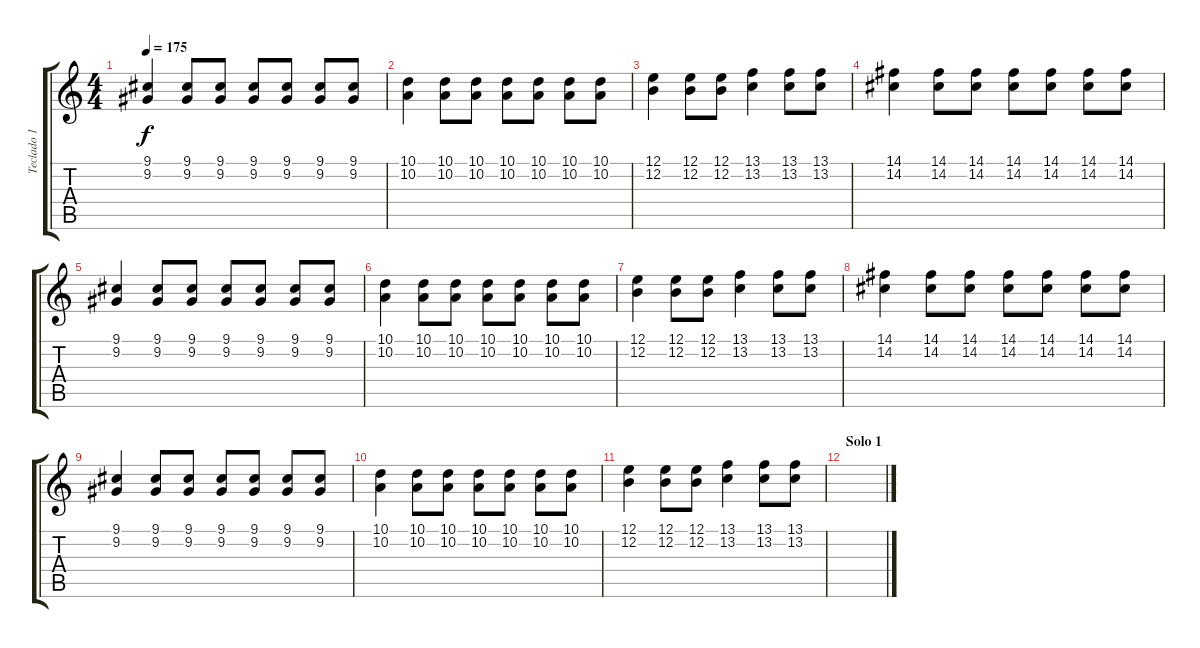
\track ("Teclado 1" "Teclado 1") {instrument brightacousticpiano}
\staff {score tabs}
\tuning (E4 B3 G3 D3 A2 E2) {hide}
\ts (4 4)
\tempo 175
\clef g2
\ks c
(9.1 9.2).4{dy f} (9.1 9.2).8 (9.1 9.2).8 (9.1 9.2).8 (9.1 9.2).8 (9.1 9.2).8 (9.1 9.2).8 |
(10.1 10.2).4 (10.1 10.2).8 (10.1 10.2).8 (10.1 10.2).8 (10.1 10.2).8 (10.1 10.2).8 (10.1 10.2).8 |
(12.1 12.2).4 (12.1 12.2).8 (12.1 12.2).8 (13.1 13.2).4 (13.1 13.2).8 (13.1 13.2).8 |
(14.1 14.2).4{instrument brightacousticpiano} (14.1 14.2).8 (14.1 14.2).8 (14.1 14.2).8 (14.1 14.2).8 (14.1 14.2).8 (14.1 14.2).8 |
(9.1 9.2).4 (9.1 9.2).8 (9.1 9.2).8 (9.1 9.2).8 (9.1 9.2).8 (9.1 9.2).8 (9.1 9.2).8 |
(10.1 10.2).4 (10.1 10.2).8 (10.1 10.2).8 (10.1 10.2).8 (10.1 10.2).8 (10.1 10.2).8 (10.1 10.2).8 |
(12.1 12.2).4 (12.1 12.2).8 (12.1 12.2).8 (13.1 13.2).4 (13.1 13.2).8 (13.1 13.2).8 |
(14.1 14.2).4{instrument brightacousticpiano} (14.1 14.2).8 (14.1 14.2).8 (14.1 14.2).8 (14.1 14.2).8 (14.1 14.2).8 (14.1 14.2).8 |
(9.1 9.2).4 (9.1 9.2).8 (9.1 9.2).8 (9.1 9.2).8 (9.1 9.2).8 (9.1 9.2).8 (9.1 9.2).8 |
(10.1 10.2).4 (10.1 10.2).8 (10.1 10.2).8 (10.1 10.2).8 (10.1 10.2).8 (10.1 10.2).8 (10.1 10.2).8 |
(12.1 12.2).4 (12.1 12.2).8 (12.1 12.2).8 (13.1 13.2).4 (13.1 13.2).8 (13.1 13.2).8 |
\section ("" "Solo 1")
